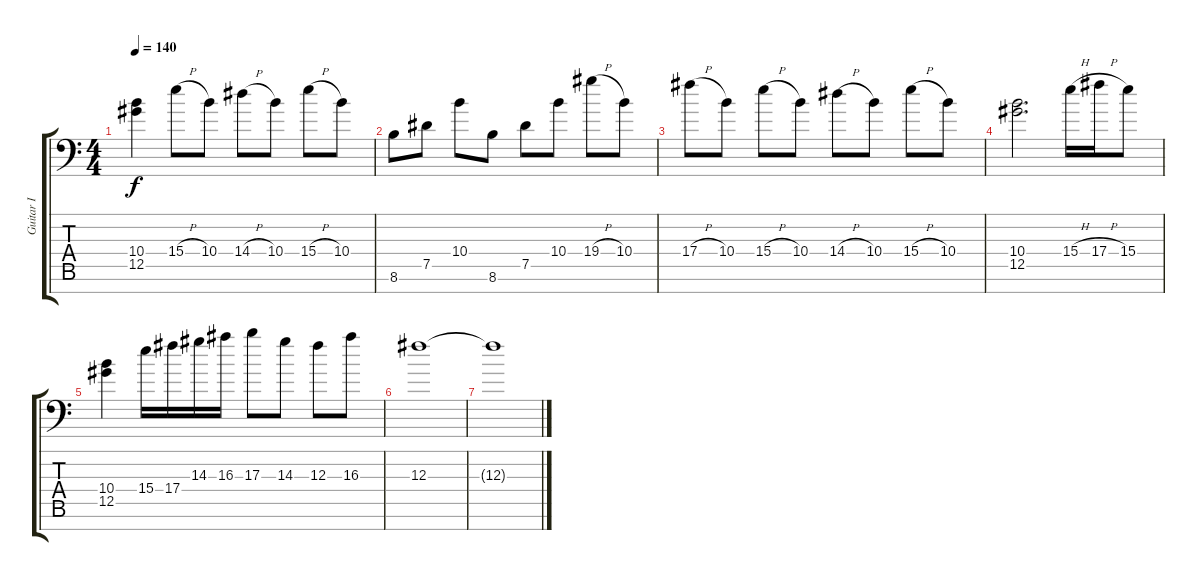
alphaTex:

\track ("Guitar I" "Guitar I") {instrument distortionguitar}
\staff {score tabs}
\tuning (Eb4 Bb3 Gb3 Db3 Ab2 Eb2 Ab1) {hide}
\ts (4 4)
\tempo 140
\clef f4
\ks c
(10.4 12.5).4{dy f} 15.4{h}.8 10.4.8 14.4{h}.8 10.4.8 15.4{h}.8 10.4.8 |
8.6.8 7.5.8 10.4.8 8.6.8 7.5.8 10.4.8 19.4{h}.8 10.4.8 |
17.4{h}.8 10.4.8 15.4{h}.8 10.4.8 14.4{h}.8 10.4.8 15.4{h}.8 10.4.8 |
(10.4 12.5).2{d} 15.4{h}.16 17.4{h}.16 15.4.8 |
(10.4 12.5).4 15.4.16 17.4.16 14.3.16 16.3.16 17.3.8 14.3.8 12.3.8 16.3.8 |
12.3.1 |
12.3{t}.1
